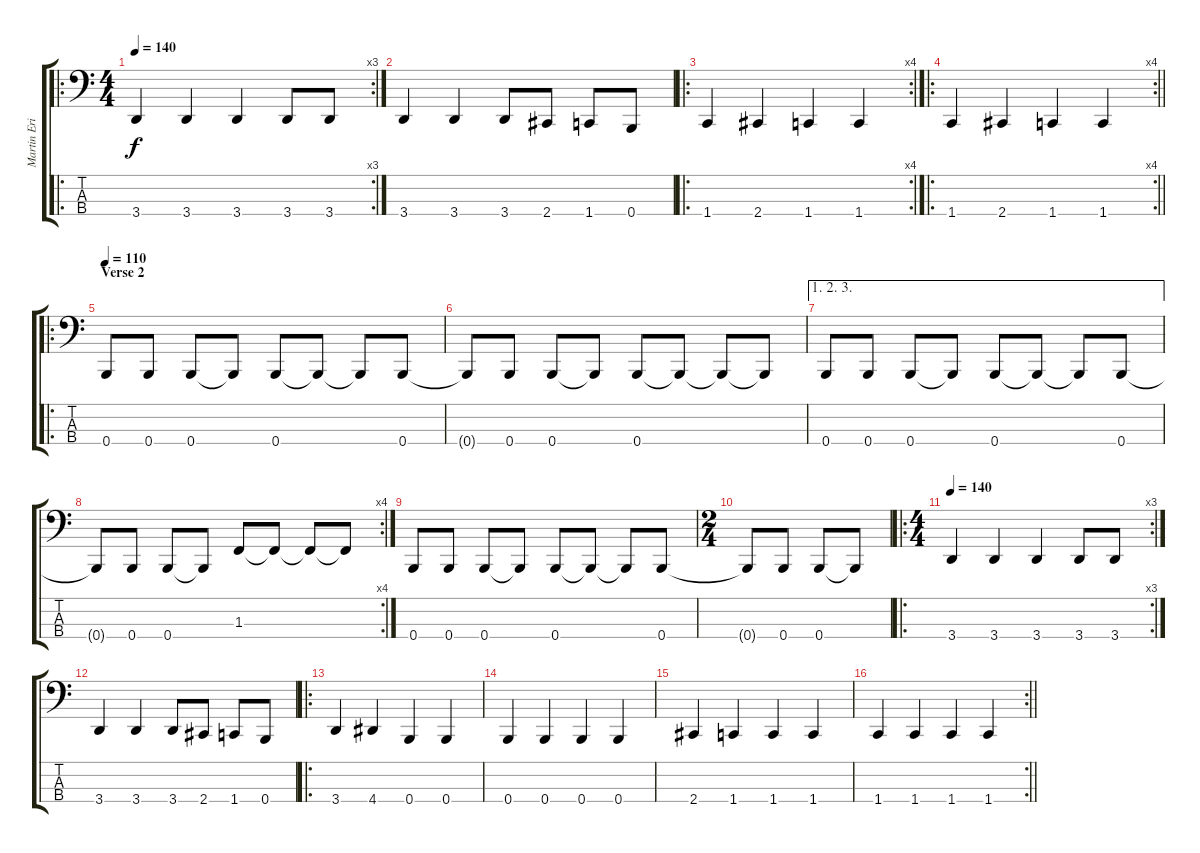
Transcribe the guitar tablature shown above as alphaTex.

\track ("Martin Eric Ain" "Martin Eri") {instrument electricbasspick}
\staff {score tabs}
\tuning (D2 A1 E1 B0) {hide}
\ro
\rc 3
\ts (4 4)
\tempo 140
\clef f4
\ks c
3.4.4{dy f} 3.4.4 3.4.4 3.4.8 3.4.8 |
3.4.4 3.4.4 3.4.8 2.4.8 1.4.8 0.4.8 |
\ro
\rc 4
1.4.4 2.4.4 1.4.4 1.4.4 |
\ro
\rc 4
\barLineRight lightlight
1.4.4 2.4.4 1.4.4 1.4.4 |
\ro
\section ("" "Verse 2")
\tempo 110
0.4.8 0.4.8 0.4.8 0.4{t}.8 0.4.8 0.4{t}.8 0.4{t}.8 0.4.8 |
0.4{t}.8 0.4.8 0.4.8 0.4{t}.8 0.4.8 0.4{t}.8 0.4{t}.8 0.4{t}.8 |
\ae (1 2 3)
0.4.8 0.4.8 0.4.8 0.4{t}.8 0.4.8 0.4{t}.8 0.4{t}.8 0.4.8 |
\rc 4
0.4{t}.8 0.4.8 0.4.8 0.4{t}.8 1.3.8 1.3{t}.8 1.3{t}.8 1.3{t}.8 |
0.4.8 0.4.8 0.4.8 0.4{t}.8 0.4.8 0.4{t}.8 0.4{t}.8 0.4.8 |
\ts (2 4)
0.4{t}.8 0.4.8 0.4.8 0.4{t}.8 |
\ro
\rc 3
\ts (4 4)
\tempo 140
3.4.4 3.4.4 3.4.4 3.4.8 3.4.8 |
3.4.4 3.4.4 3.4.8 2.4.8 1.4.8 0.4.8 |
\ro
3.4.4 4.4.4 0.4.4 0.4.4 |
0.4.4 0.4.4 0.4.4 0.4.4 |
2.4.4 1.4.4 1.4.4 1.4.4 |
\rc 2
\barLineRight lightlight
1.4.4 1.4.4 1.4.4 1.4.4
